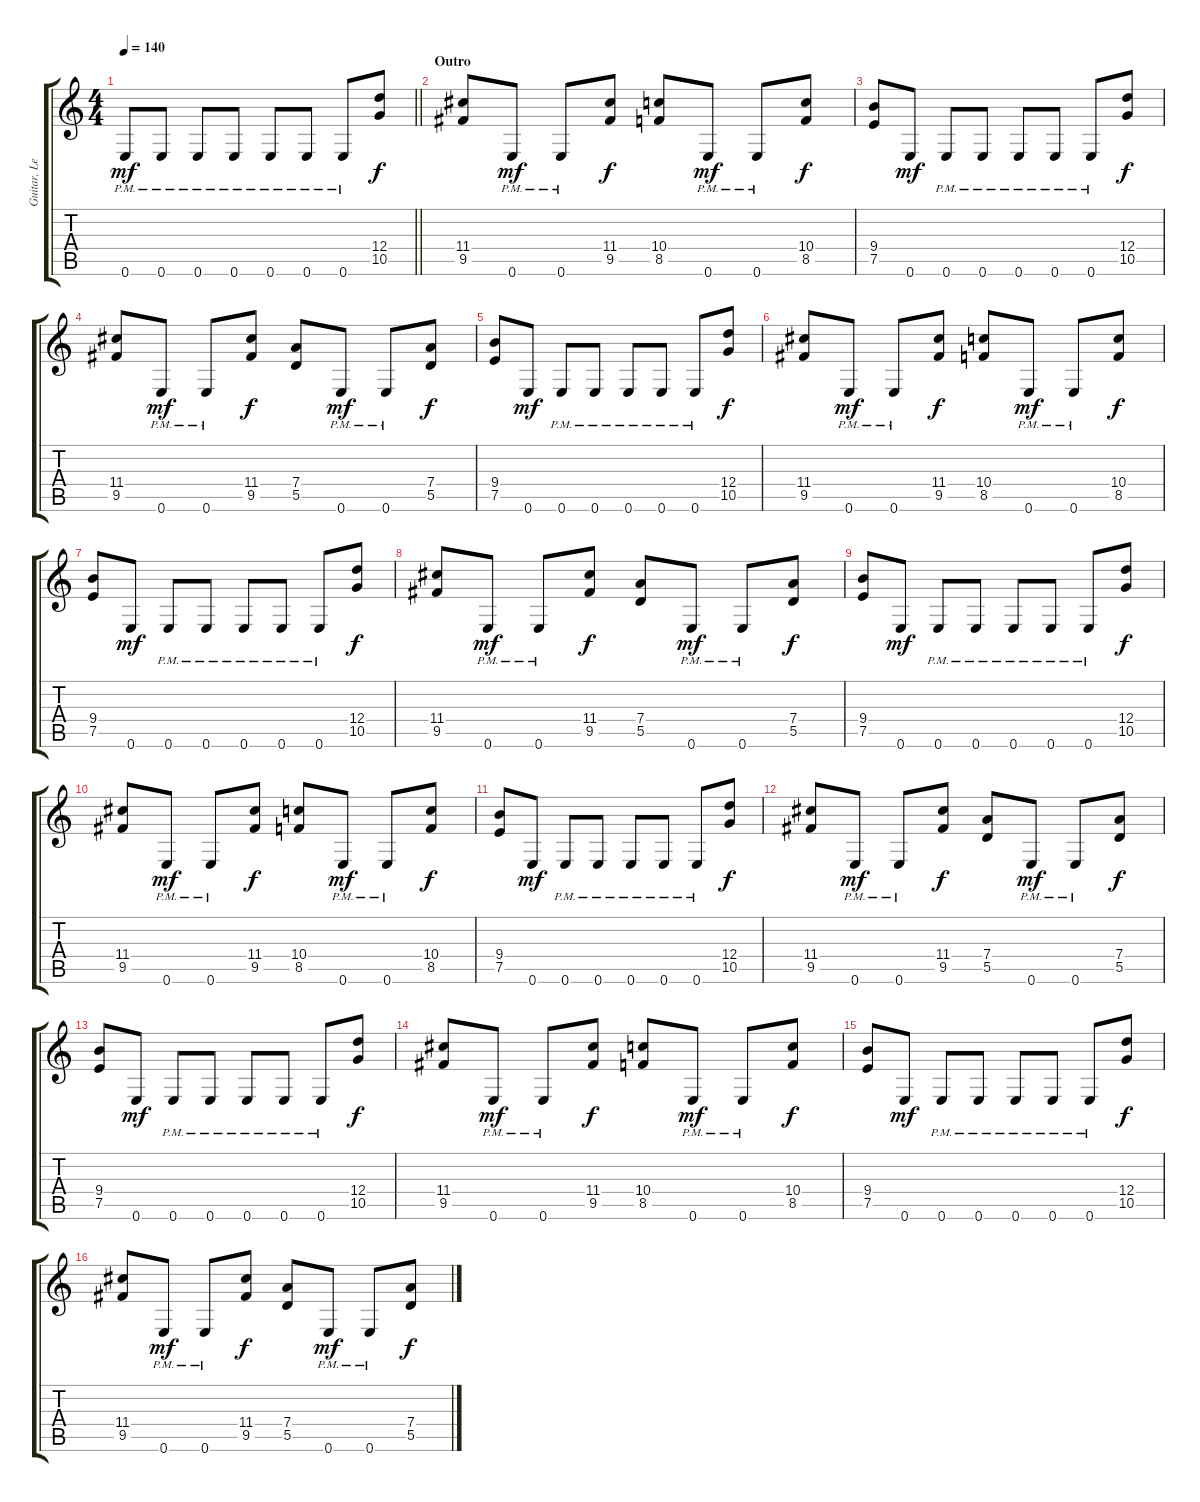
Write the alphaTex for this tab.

\track ("Guitar, Lead" "Guitar, Le") {instrument overdrivenguitar}
\staff {score tabs}
\tuning (E4 B3 G3 D3 A2 E2) {hide}
\ts (4 4)
\tempo 140
\clef g2
\barLineRight lightlight
\ks c
0.6{pm}.8{dy mf} 0.6{pm}.8 0.6{pm}.8 0.6{pm}.8 0.6{pm}.8 0.6{pm}.8 0.6{pm}.8 (12.4 10.5).8{dy f} |
\section ("" "Outro")
(11.4 9.5).8 0.6{pm}.8{dy mf} 0.6{pm}.8 (11.4 9.5).8{dy f} (10.4 8.5).8 0.6{pm}.8{dy mf} 0.6{pm}.8 (10.4 8.5).8{dy f} |
(9.4 7.5).8 0.6.8{dy mf} 0.6{pm}.8 0.6{pm}.8 0.6{pm}.8 0.6{pm}.8 0.6{pm}.8 (12.4 10.5).8{dy f} |
(11.4 9.5).8 0.6{pm}.8{dy mf} 0.6{pm}.8 (11.4 9.5).8{dy f} (7.4 5.5).8 0.6{pm}.8{dy mf} 0.6{pm}.8 (7.4 5.5).8{dy f} |
(9.4 7.5).8 0.6.8{dy mf} 0.6{pm}.8 0.6{pm}.8 0.6{pm}.8 0.6{pm}.8 0.6{pm}.8 (12.4 10.5).8{dy f} |
(11.4 9.5).8 0.6{pm}.8{dy mf} 0.6{pm}.8 (11.4 9.5).8{dy f} (10.4 8.5).8 0.6{pm}.8{dy mf} 0.6{pm}.8 (10.4 8.5).8{dy f} |
(9.4 7.5).8 0.6.8{dy mf} 0.6{pm}.8 0.6{pm}.8 0.6{pm}.8 0.6{pm}.8 0.6{pm}.8 (12.4 10.5).8{dy f} |
(11.4 9.5).8 0.6{pm}.8{dy mf} 0.6{pm}.8 (11.4 9.5).8{dy f} (7.4 5.5).8 0.6{pm}.8{dy mf} 0.6{pm}.8 (7.4 5.5).8{dy f} |
(9.4 7.5).8 0.6.8{dy mf} 0.6{pm}.8 0.6{pm}.8 0.6{pm}.8 0.6{pm}.8 0.6{pm}.8 (12.4 10.5).8{dy f} |
(11.4 9.5).8 0.6{pm}.8{dy mf} 0.6{pm}.8 (11.4 9.5).8{dy f} (10.4 8.5).8 0.6{pm}.8{dy mf} 0.6{pm}.8 (10.4 8.5).8{dy f} |
(9.4 7.5).8 0.6.8{dy mf} 0.6{pm}.8 0.6{pm}.8 0.6{pm}.8 0.6{pm}.8 0.6{pm}.8 (12.4 10.5).8{dy f} |
(11.4 9.5).8 0.6{pm}.8{dy mf} 0.6{pm}.8 (11.4 9.5).8{dy f} (7.4 5.5).8 0.6{pm}.8{dy mf} 0.6{pm}.8 (7.4 5.5).8{dy f} |
(9.4 7.5).8 0.6.8{dy mf} 0.6{pm}.8 0.6{pm}.8 0.6{pm}.8 0.6{pm}.8 0.6{pm}.8 (12.4 10.5).8{dy f} |
(11.4 9.5).8 0.6{pm}.8{dy mf} 0.6{pm}.8 (11.4 9.5).8{dy f} (10.4 8.5).8 0.6{pm}.8{dy mf} 0.6{pm}.8 (10.4 8.5).8{dy f} |
(9.4 7.5).8 0.6.8{dy mf} 0.6{pm}.8 0.6{pm}.8 0.6{pm}.8 0.6{pm}.8 0.6{pm}.8 (12.4 10.5).8{dy f} |
(11.4 9.5).8 0.6{pm}.8{dy mf} 0.6{pm}.8 (11.4 9.5).8{dy f} (7.4 5.5).8 0.6{pm}.8{dy mf} 0.6{pm}.8 (7.4 5.5).8{dy f}
